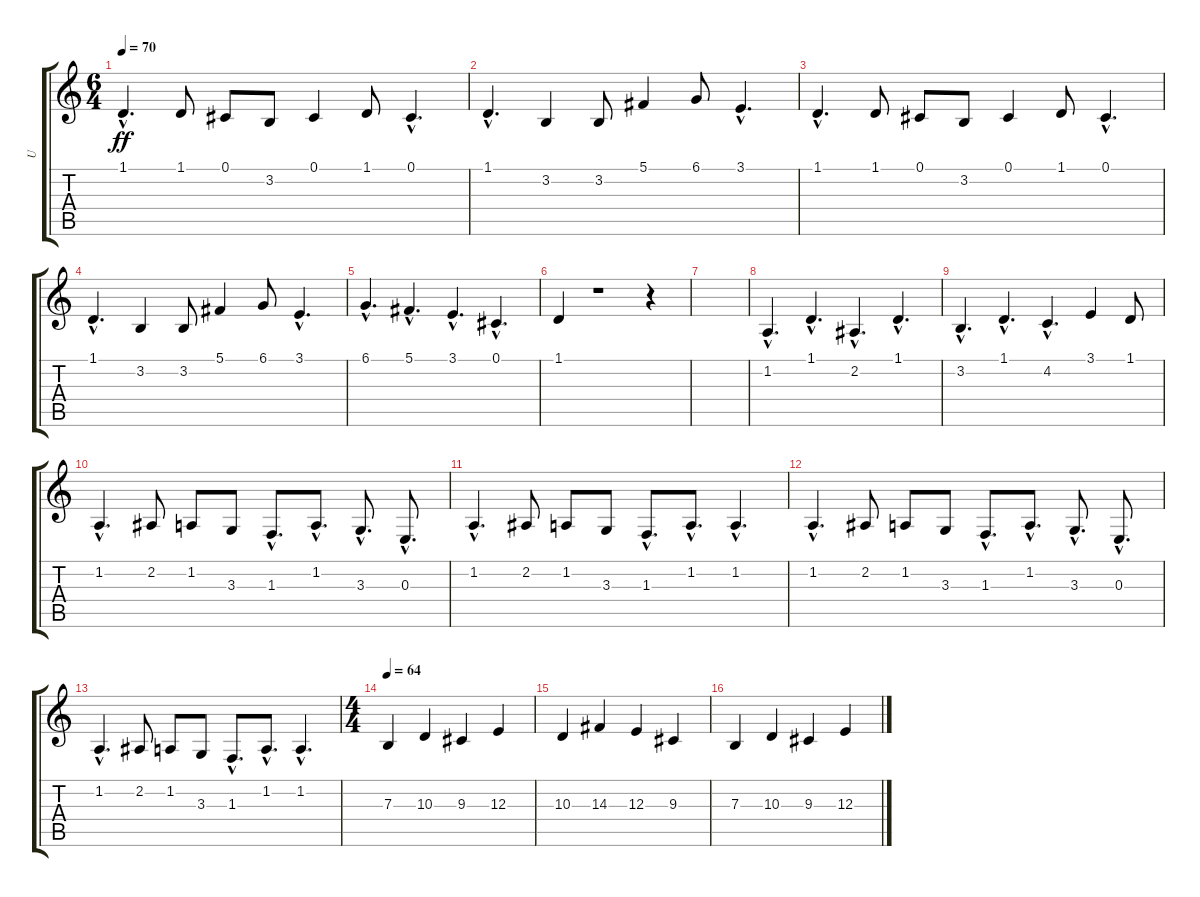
\track ("U" "U") {instrument stringensemble1}
\staff {score tabs}
\tuning (Db4 Ab3 E3 B2 Gb2 B1) {hide}
\ts (6 4)
\section ("" " ")
\tempo 70
\clef g2
\ks c
1.1{hac}.4{d dy ff} 1.1.8 0.1.8 3.2.8 0.1.4 1.1.8 0.1{hac}.4{d} |
1.1{hac}.4{d} 3.2.4 3.2.8 5.1.4 6.1.8 3.1{hac}.4{d} |
1.1{hac}.4{d} 1.1.8 0.1.8 3.2.8 0.1.4 1.1.8 0.1{hac}.4{d} |
1.1{hac}.4{d} 3.2.4 3.2.8 5.1.4 6.1.8 3.1{hac}.4{d} |
6.1{hac}.4{d} 5.1{hac}.4{d} 3.1{hac}.4{d} 0.1{hac}.4{d} |
1.1.4 r.1 r.4 |
|
1.2{hac}.4{d} 1.1{hac}.4{d} 2.2{hac}.4{d} 1.1{hac}.4{d} |
3.2{hac}.4{d} 1.1{hac}.4{d} 4.2{hac}.4{d} 3.1.4 1.1.8 |
\section ("" " ")
1.2{hac}.4{d} 2.2.8 1.2.8 3.3.8 1.3{hac}.8{d} 1.2{hac}.8{d} 3.3{hac}.8{d} 0.3{hac}.8{d} |
1.2{hac}.4{d} 2.2.8 1.2.8 3.3.8 1.3{hac}.8{d} 1.2{hac}.8{d} 1.2{hac}.4{d} |
1.2{hac}.4{d} 2.2.8 1.2.8 3.3.8 1.3{hac}.8{d} 1.2{hac}.8{d} 3.3{hac}.8{d} 0.3{hac}.8{d} |
1.2{hac}.4{d} 2.2.8 1.2.8 3.3.8 1.3{hac}.8{d} 1.2{hac}.8{d} 1.2{hac}.4{d} |
\ts (4 4)
\section ("" " ")
\tempo 64
7.3.4 10.3.4 9.3.4 12.3.4 |
10.3.4 14.3.4 12.3.4 9.3.4 |
7.3.4 10.3.4 9.3.4 12.3.4
